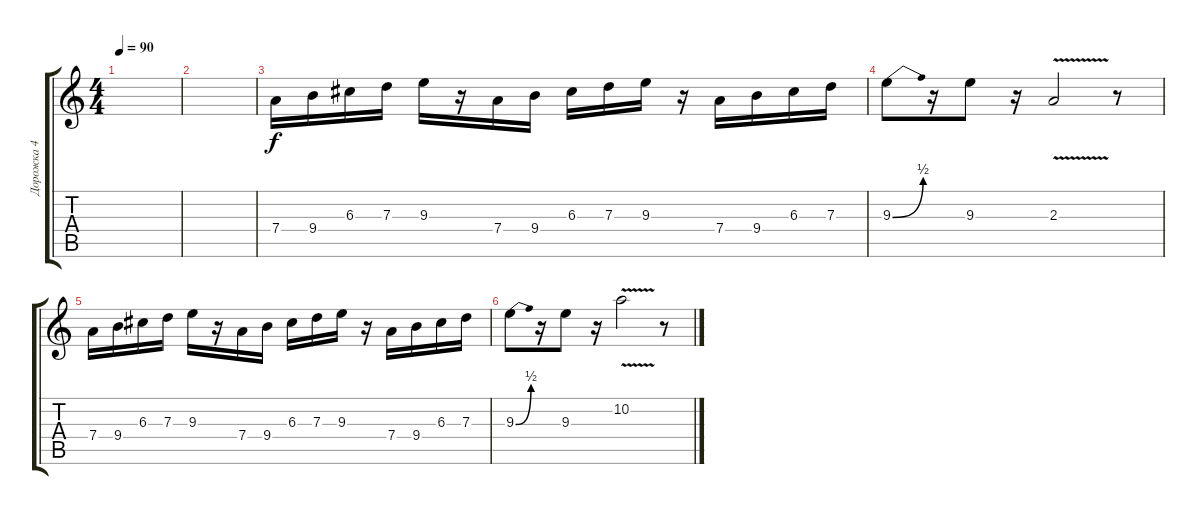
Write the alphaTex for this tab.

\track ("Дорожка 4" "Дорожка 4") {instrument overdrivenguitar}
\staff {score tabs}
\tuning (E4 B3 G3 D3 A2 D2) {hide}
\ts (4 4)
\tempo 90
\clef g2
\ks c
|
|
7.4.16 9.4.16 6.3.16 7.3.16 9.3.16 r.16 7.4.16 9.4.16 6.3.16 7.3.16 9.3.16 r.16 7.4.16 9.4.16 6.3.16 7.3.16 |
9.3{be (bend 0 0 60 2)}.8 r.16 9.3.8 r.16 2.3{v}.2 r.8 |
7.4.16 9.4.16 6.3.16 7.3.16 9.3.16 r.16 7.4.16 9.4.16 6.3.16 7.3.16 9.3.16 r.16 7.4.16 9.4.16 6.3.16 7.3.16 |
9.3{be (bend 0 0 60 2)}.8 r.16 9.3.8 r.16 10.2{v}.2 r.8
